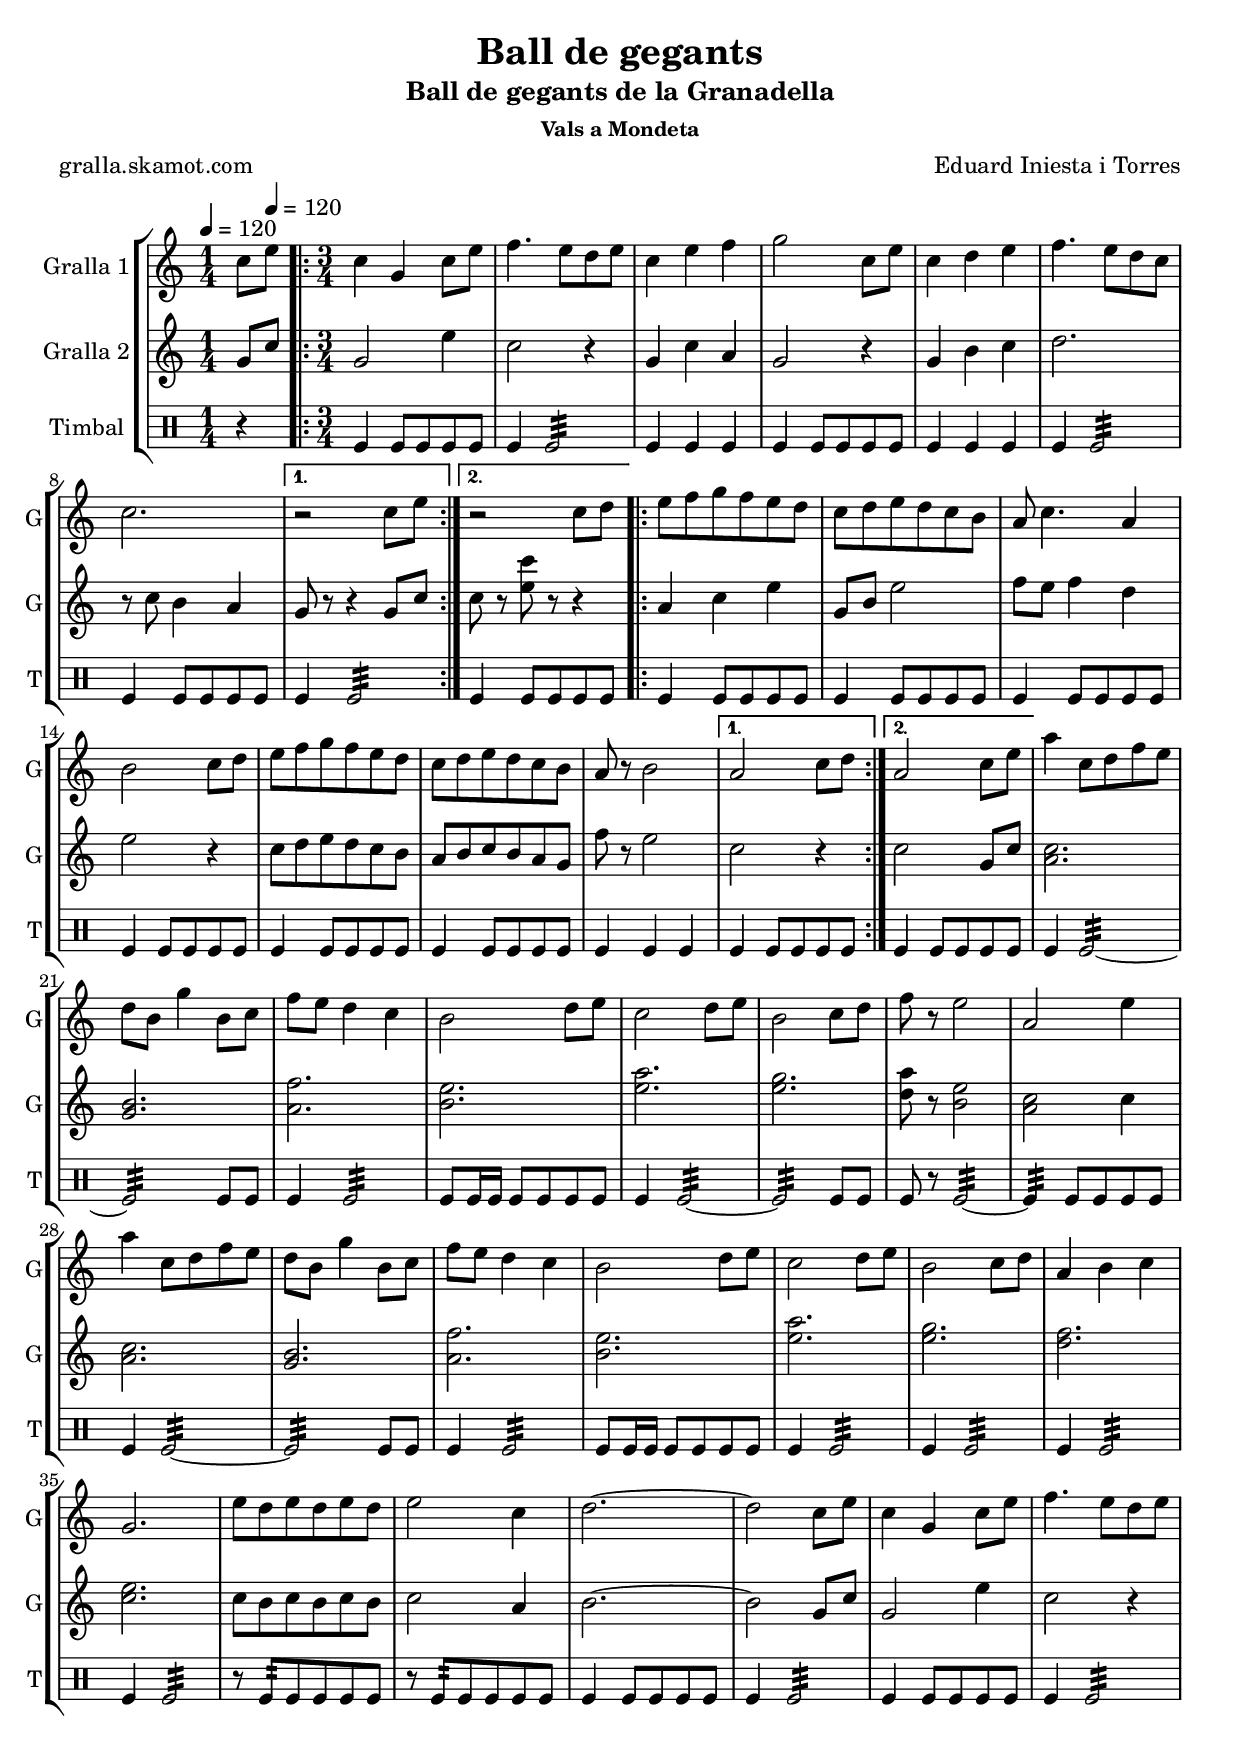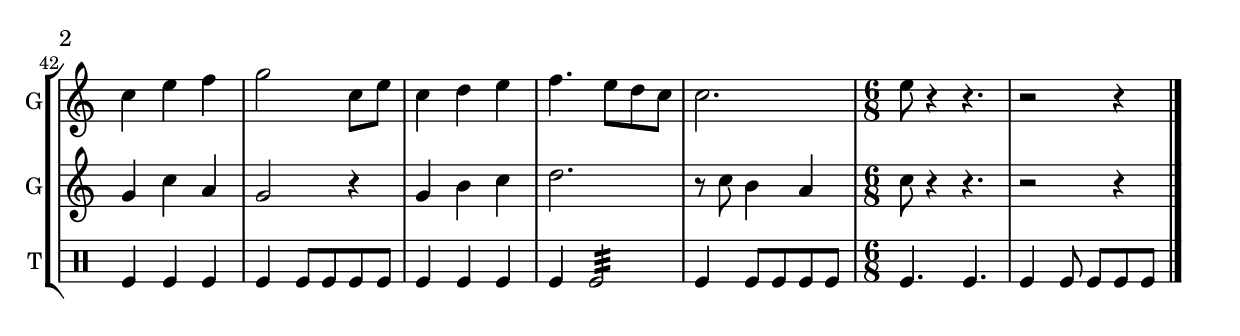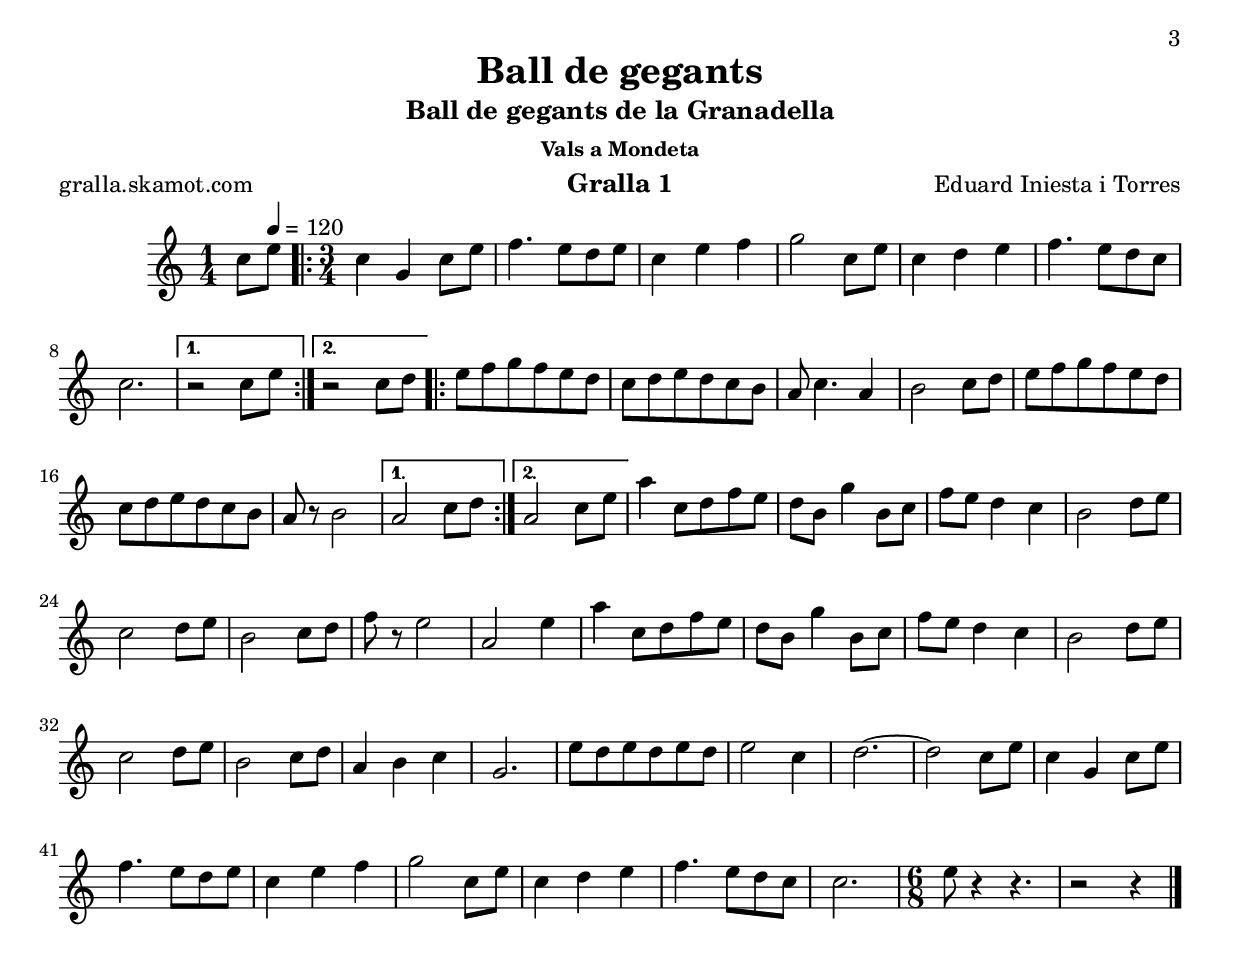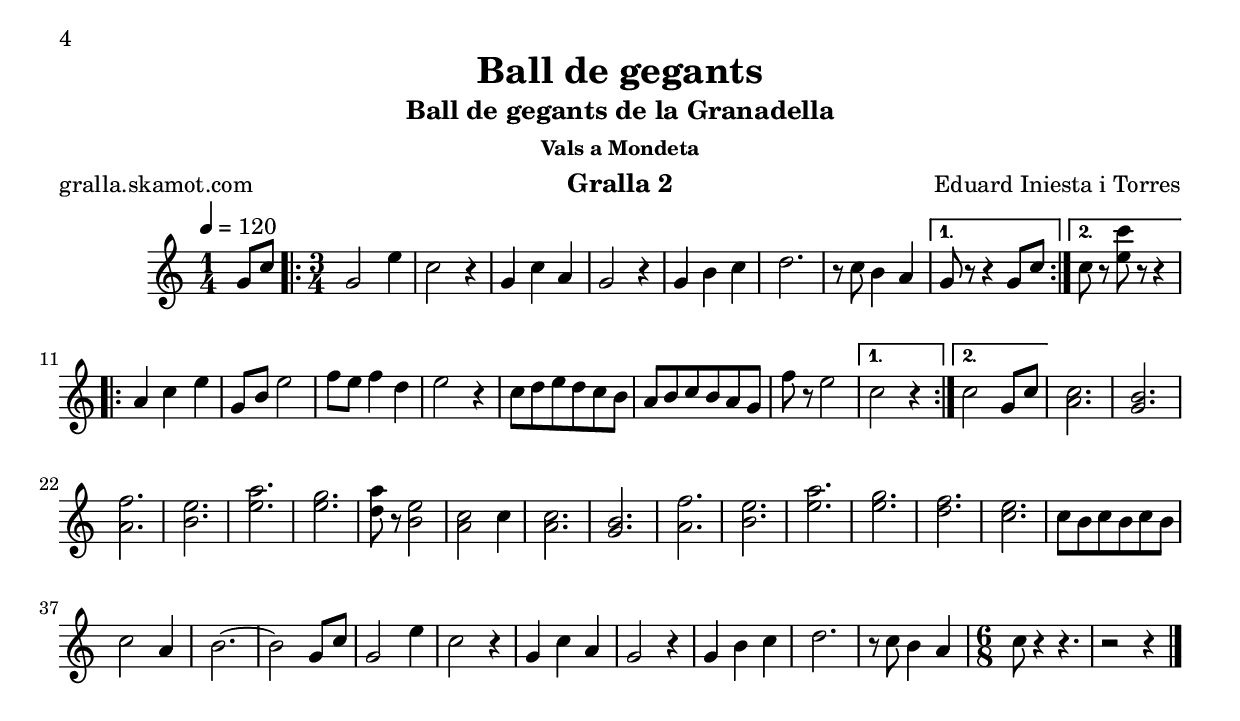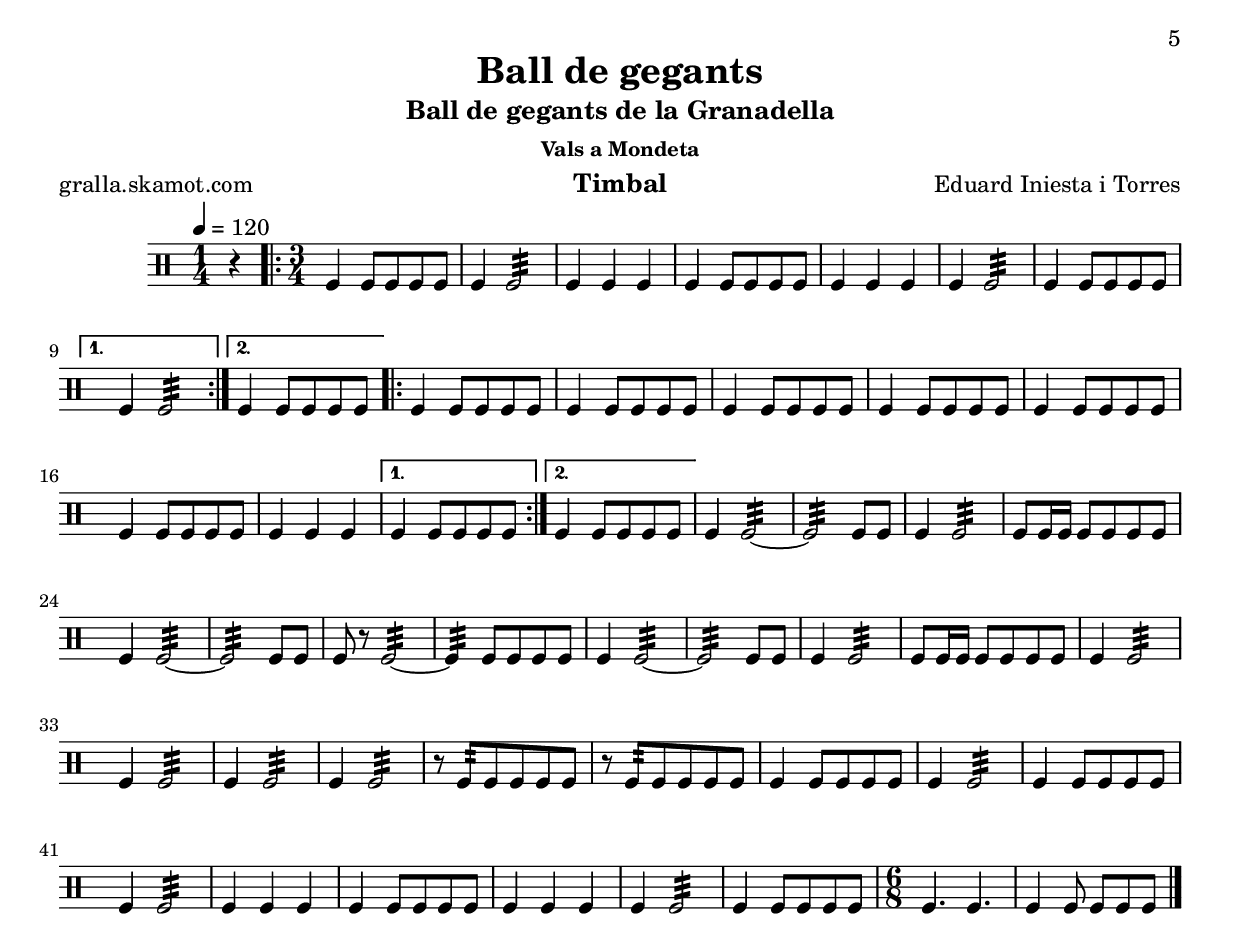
\version "2.16.2"

\header {
  dedication=""
  title="Ball de gegants"
  subtitle="Ball de gegants de la Granadella"
  subsubtitle="Vals a Mondeta"
  poet="gralla.skamot.com"
  meter=""
  piece=""
  composer="Eduard Iniesta i Torres"
  arranger=""
  opus=""
  instrument=""
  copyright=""
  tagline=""
}

liniaroAa =
\relative c''
{
  \clef treble
  \key c \major
  \time 1/4
  c8 \tempo 4 = 120 e  |
  \time 3/4   \repeat volta 2 { c4 g c8 e  |
  f4. e8 d e  |
  c4 e f  |
  %05
  g2 c,8 e  |
  c4 d e  |
  f4. e8 d c  |
  c2. }
  \alternative { { r2 c8 e }
  %10
  { r2 c8 d } }
  \repeat volta 2 { e8 f g f e d  |
  c8 d e d c b  |
  a8 c4. a4  |
  b2 c8 d  |
  %15
  e8 f g f e d  |
  c8 d e d c b  |
  a8 r b2 }
  \alternative { { a2 c8 d }
  { a2 c8 e } }
  %20
  a4 c,8 d f e  |
  d8 b g'4 b,8 c  |
  f8 e d4 c  |
  b2 d8 e  |
  c2 d8 e  |
  %25
  b2 c8 d  |
  f8 r e2  |
  a,2 e'4  |
  a4 c,8 d f e  |
  d8 b g'4 b,8 c  |
  %30
  f8 e d4 c  |
  b2 d8 e  |
  c2 d8 e  |
  b2 c8 d  |
  a4 b c  |
  %35
  g2.  |
  e'8 d e d e d  |
  e2 c4  |
  d2. ~  |
  d2 c8 e  |
  %40
  c4 g c8 e  |
  f4. e8 d e  |
  c4 e f  |
  g2 c,8 e  |
  c4 d e  |
  %45
  f4. e8 d c  |
  c2.  |
  \time 6/8   e8 r4 r4.  |
  r2 r4  \bar "|."
}

liniaroAb =
\relative g'
{
  \tempo 4 = 120
  \clef treble
  \key c \major
  \time 1/4
  g8 c  |
  \time 3/4   \repeat volta 2 { g2 e'4  |
  c2 r4  |
  g4 c a  |
  %05
  g2 r4  |
  g4 b c  |
  d2.  |
  r8 c b4 a }
  \alternative { { g8 r r4 g8 c }
  %10
  { c8 r <e c'> r r4 } }
  \repeat volta 2 { a,4 c e  |
  g,8 b e2  |
  f8 e f4 d  |
  e2 r4  |
  %15
  c8 d e d c b  |
  a8 b c b a g  |
  f'8 r e2 }
  \alternative { { c2 r4 }
  { c2 g8 c } }
  %20
  <c a>2.  |
  <b g>2.  |
  <a f'>2.  |
  <b e>2.  |
  <e a>2.  |
  %25
  <e g>2.  |
  <d a'>8 r <b e>2  |
  <a c>2 c4  |
  <a c>2.  |
  <g b>2.  |
  %30
  <a f'>2.  |
  <b e>2.  |
  <e a>2.  |
  <e g>2.  |
  <d f>2.  |
  %35
  <c e>2.  |
  c8 b c b c b  |
  c2 a4  |
  b2. ~  |
  b2 g8 c  |
  %40
  g2 e'4  |
  c2 r4  |
  g4 c a  |
  g2 r4  |
  g4 b c  |
  %45
  d2.  |
  r8 c b4 a  |
  \time 6/8   c8 r4 r4.  |
  r2 r4  \bar "|."
}

liniaroAc =
\drummode
{
  \tempo 4 = 120
  \time 1/4
  r4  |
  \time 3/4   \repeat volta 2 { tomfl4 tomfl8 tomfl tomfl tomfl  |
  tomfl4 tomfl2:32  |
  tomfl4 tomfl tomfl  |
  %05
  tomfl4 tomfl8 tomfl tomfl tomfl  |
  tomfl4 tomfl tomfl  |
  tomfl4 tomfl2:32  |
  tomfl4 tomfl8 tomfl tomfl tomfl }
  \alternative { { tomfl4 tomfl2:32 }
  %10
  { tomfl4 tomfl8 tomfl tomfl tomfl } }
  \repeat volta 2 { tomfl4 tomfl8 tomfl tomfl tomfl  |
  tomfl4 tomfl8 tomfl tomfl tomfl  |
  tomfl4 tomfl8 tomfl tomfl tomfl  |
  tomfl4 tomfl8 tomfl tomfl tomfl  |
  %15
  tomfl4 tomfl8 tomfl tomfl tomfl  |
  tomfl4 tomfl8 tomfl tomfl tomfl  |
  tomfl4 tomfl tomfl }
  \alternative { { tomfl4 tomfl8 tomfl tomfl tomfl }
  { tomfl4 tomfl8 tomfl tomfl tomfl } }
  %20
  tomfl4 tomfl2:32 ~  |
  tomfl2:32 tomfl8 tomfl  |
  tomfl4 tomfl2:32  |
  tomfl8 tomfl16 tomfl tomfl8 tomfl tomfl tomfl  |
  tomfl4 tomfl2:32 ~  |
  %25
  tomfl2:32 tomfl8 tomfl  |
  tomfl8 r tomfl2:32 ~  |
  tomfl4:32 tomfl8 tomfl tomfl tomfl  |
  tomfl4 tomfl2:32 ~  |
  tomfl2:32 tomfl8 tomfl  |
  %30
  tomfl4 tomfl2:32  |
  tomfl8 tomfl16 tomfl tomfl8 tomfl tomfl tomfl  |
  tomfl4 tomfl2:32  |
  tomfl4 tomfl2:32  |
  tomfl4 tomfl2:32  |
  %35
  tomfl4 tomfl2:32  |
  r8 tomfl:32 tomfl tomfl tomfl tomfl  |
  r8 tomfl:32 tomfl tomfl tomfl tomfl  |
  tomfl4 tomfl8 tomfl tomfl tomfl  |
  tomfl4 tomfl2:32  |
  %40
  tomfl4 tomfl8 tomfl tomfl tomfl  |
  tomfl4 tomfl2:32  |
  tomfl4 tomfl tomfl  |
  tomfl4 tomfl8 tomfl tomfl tomfl  |
  tomfl4 tomfl tomfl  |
  %45
  tomfl4 tomfl2:32  |
  tomfl4 tomfl8 tomfl tomfl tomfl  |
  \time 6/8   tomfl4. tomfl  |
  tomfl4 tomfl8 tomfl tomfl tomfl  \bar "|."
}

\bookpart {
  \score {
    \new StaffGroup {
      \override Score.RehearsalMark.self-alignment-X = #LEFT
      <<
        \new Staff \with {instrumentName = #"Gralla 1" shortInstrumentName = #"G"} \liniaroAa
        \new Staff \with {instrumentName = #"Gralla 2" shortInstrumentName = #"G"} \liniaroAb
        \new DrumStaff \with {instrumentName = #"Timbal" shortInstrumentName = #"T"} \liniaroAc
      >>
    }
    \layout {}
  }
  \score { \unfoldRepeats
    \new StaffGroup {
      \override Score.RehearsalMark.self-alignment-X = #LEFT
      <<
        \new Staff \with {instrumentName = #"Gralla 1" shortInstrumentName = #"G"} \liniaroAa
        \new Staff \with {instrumentName = #"Gralla 2" shortInstrumentName = #"G"} \liniaroAb
        \new DrumStaff \with {instrumentName = #"Timbal" shortInstrumentName = #"T"} \liniaroAc
      >>
    }
    \midi {
      \set Staff.midiInstrument = "oboe"
      \set DrumStaff.midiInstrument = "drums"
    }
  }
}

\bookpart {
  \header {instrument="Gralla 1"}
  \score {
    \new StaffGroup {
      \override Score.RehearsalMark.self-alignment-X = #LEFT
      <<
        \new Staff \liniaroAa
      >>
    }
    \layout {}
  }
  \score { \unfoldRepeats
    \new StaffGroup {
      \override Score.RehearsalMark.self-alignment-X = #LEFT
      <<
        \new Staff \liniaroAa
      >>
    }
    \midi {
      \set Staff.midiInstrument = "oboe"
      \set DrumStaff.midiInstrument = "drums"
    }
  }
}

\bookpart {
  \header {instrument="Gralla 2"}
  \score {
    \new StaffGroup {
      \override Score.RehearsalMark.self-alignment-X = #LEFT
      <<
        \new Staff \liniaroAb
      >>
    }
    \layout {}
  }
  \score { \unfoldRepeats
    \new StaffGroup {
      \override Score.RehearsalMark.self-alignment-X = #LEFT
      <<
        \new Staff \liniaroAb
      >>
    }
    \midi {
      \set Staff.midiInstrument = "oboe"
      \set DrumStaff.midiInstrument = "drums"
    }
  }
}

\bookpart {
  \header {instrument="Timbal"}
  \score {
    \new StaffGroup {
      \override Score.RehearsalMark.self-alignment-X = #LEFT
      <<
        \new DrumStaff \liniaroAc
      >>
    }
    \layout {}
  }
  \score { \unfoldRepeats
    \new StaffGroup {
      \override Score.RehearsalMark.self-alignment-X = #LEFT
      <<
        \new DrumStaff \liniaroAc
      >>
    }
    \midi {
      \set Staff.midiInstrument = "oboe"
      \set DrumStaff.midiInstrument = "drums"
    }
  }
}

